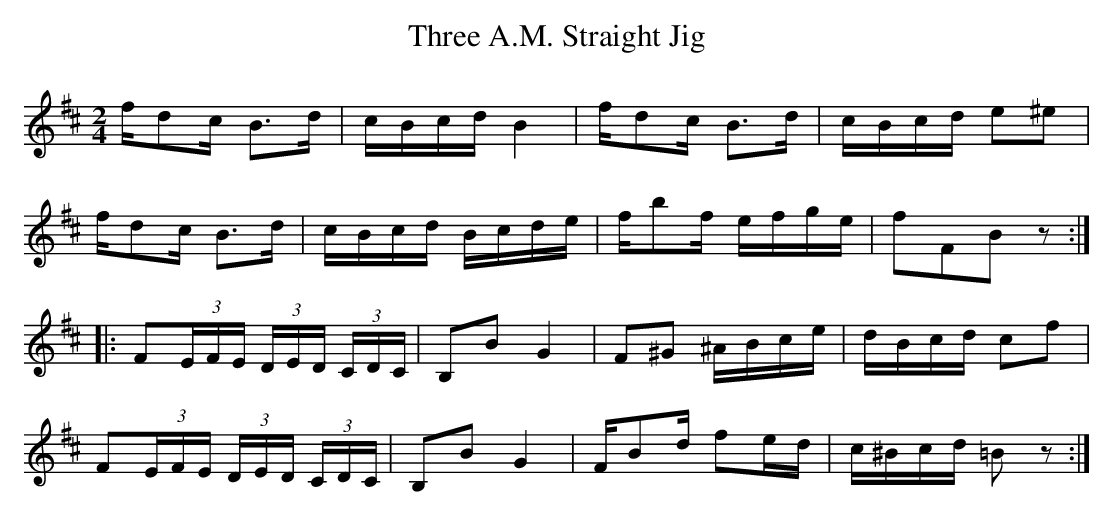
X:1
T:Three A.M. Straight Jig
M:2/4
L:1/8
K:Bmin
f/dc/ B>d|c/B/c/d/ B2|f/dc/ B>d|c/B/c/d/ e^e|
f/dc/ B>d|c/B/c/d/ B/c/d/e/|f/bf/ e/f/g/e/ |fFBz:|
|:F(3E/F/E/ (3D/E/D/ (3C/D/C/|B,B G2|F^G ^A/B/c/e/|d/B/c/d/ cf|
F(3E/F/E/ (3D/E/D/ (3C/D/C/|B,B G2|F/Bd/ fe/d/|c/^B/c/d/ =Bz:|
